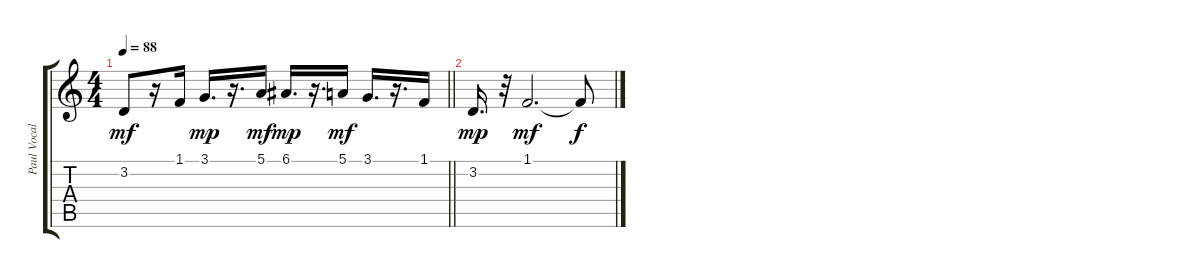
\track ("Paul Vocals" "Paul Vocal") {instrument flute}
\staff {score tabs}
\tuning (E4 B3 G3 D3 A2 E2) {hide}
\ts (4 4)
\tempo 88
\clef g2
\barLineRight lightlight
\ks c
3.2.8{dy mf} r.16 1.1.16 3.1.16{d dy mp} r.16{d} 5.1.16{dy mf} 6.1.16{d dy mp} r.16{d} 5.1.16{dy mf} 3.1.16{d} r.16{d} 1.1.16 |
3.2.16{d dy mp} r.32 1.1.2{d dy mf} 1.1{t}.8{dy f}
